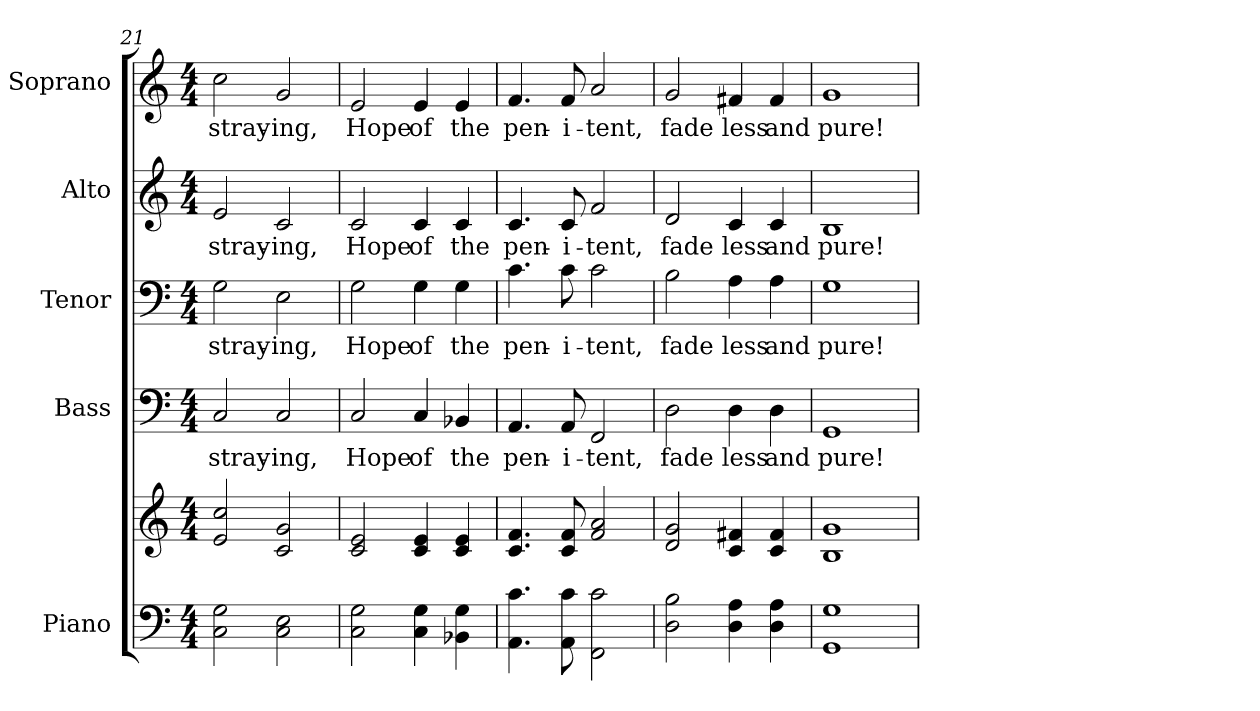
**kern	**kern	**kern	**text	**kern	**text	**kern	**text	**kern	**text
*part5	*part5	*part4	*part4	*part3	*part3	*part2	*part2	*part1	*part1
*staff6	*staff5	*staff4	*staff4	*staff3	*staff3	*staff2	*staff2	*staff1	*staff1
*I"Piano	*	*I"Bass	*	*I"Tenor	*	*I"Alto	*	*I"Soprano	*
*I'Pno.	*	*I'B.	*	*I'T.	*	*I'A.	*	*I'S.	*
*clefF4	*clefG2	*clefF4	*	*clefF4	*	*clefG2	*	*clefG2	*
*k[]	*k[]	*k[]	*	*k[]	*	*k[]	*	*k[]	*
*C:	*C:	*C:	*	*C:	*	*C:	*	*C:	*
*M4/4	*M4/4	*M4/4	*	*M4/4	*	*M4/4	*	*M4/4	*
=21	=21	=21	=21	=21	=21	=21	=21	=21	=21
!	!	!	!LO:LY:b:color=#000000	!	!	!	!	!	!
!	!	!	!	!	!LO:LY:b:color=#000000	!	!	!	!
!	!	!	!	!	!	!	!LO:LY:b:color=#000000	!	!
!	!	!	!	!	!	!	!	!	!LO:LY:b:color=#000000
2Ci\ 2Gi	2ei/ 2cci	2Ci/	stray-	2Gi\	stray-	2ei/	stray-	2cci\	stray-
!	!	!	!LO:LY:b:color=#000000	!	!	!	!	!	!
!	!	!	!	!	!LO:LY:b:color=#000000	!	!	!	!
!	!	!	!	!	!	!	!LO:LY:b:color=#000000	!	!
!	!	!	!	!	!	!	!	!	!LO:LY:b:color=#000000
2Ci\ 2Ei	2ci/ 2gi	2Ci/	-ing,	2Ei\	-ing,	2ci/	-ing,	2gi/	-ing,
=22	=22	=22	=22	=22	=22	=22	=22	=22	=22
!	!	!	!LO:LY:b:color=#000000	!	!	!	!	!	!
!	!	!	!	!	!LO:LY:b:color=#000000	!	!	!	!
!	!	!	!	!	!	!	!LO:LY:b:color=#000000	!	!
!	!	!	!	!	!	!	!	!	!LO:LY:b:color=#000000
2Ci\ 2Gi	2ci/ 2ei	2Ci/	Hope	2Gi\	Hope	2ci/	Hope	2ei/	Hope
!	!	!	!LO:LY:b:color=#000000	!	!	!	!	!	!
!	!	!	!	!	!LO:LY:b:color=#000000	!	!	!	!
!	!	!	!	!	!	!	!LO:LY:b:color=#000000	!	!
!	!	!	!	!	!	!	!	!	!LO:LY:b:color=#000000
4Ci\ 4Gi	4ci/ 4ei	4Ci/	of	4Gi\	of	4ci/	of	4ei/	of
!	!	!	!LO:LY:b:color=#000000	!	!	!	!	!	!
!	!	!	!	!	!LO:LY:b:color=#000000	!	!	!	!
!	!	!	!	!	!	!	!LO:LY:b:color=#000000	!	!
!	!	!	!	!	!	!	!	!	!LO:LY:b:color=#000000
4BB-Xi\ 4Gi	4ci/ 4ei	4BB-Xi/	the	4Gi\	the	4ci/	the	4ei/	the
!!LO:PB:g=z
=23	=23	=23	=23	=23	=23	=23	=23	=23	=23
!	!	!	!LO:LY:b:color=#000000	!	!	!	!	!	!
!	!	!	!	!	!LO:LY:b:color=#000000	!	!	!	!
!	!	!	!	!	!	!	!LO:LY:b:color=#000000	!	!
!	!	!	!	!	!	!	!	!	!LO:LY:b:color=#000000
4.AAi\ 4.ci	4.ci/ 4.fi	4.AAi/	pen-	4.ci\	pen-	4.ci/	pen-	4.fi/	pen-
!	!	!	!LO:LY:b:color=#000000	!	!	!	!	!	!
!	!	!	!	!	!LO:LY:b:color=#000000	!	!	!	!
!	!	!	!	!	!	!	!LO:LY:b:color=#000000	!	!
!	!	!	!	!	!	!	!	!	!LO:LY:b:color=#000000
8AAi\ 8ci	8ci/ 8fi	8AAi/	-i-	8ci\	-i-	8ci/	-i-	8fi/	-i-
!	!	!	!LO:LY:b:color=#000000	!	!	!	!	!	!
!	!	!	!	!	!LO:LY:b:color=#000000	!	!	!	!
!	!	!	!	!	!	!	!LO:LY:b:color=#000000	!	!
!	!	!	!	!	!	!	!	!	!LO:LY:b:color=#000000
2FFi\ 2ci	2fi/ 2ai	2FFi/	-tent,	2ci\	-tent,	2fi/	-tent,	2ai/	-tent,
=24	=24	=24	=24	=24	=24	=24	=24	=24	=24
!	!	!	!LO:LY:b:color=#000000	!	!	!	!	!	!
!	!	!	!	!	!LO:LY:b:color=#000000	!	!	!	!
!	!	!	!	!	!	!	!LO:LY:b:color=#000000	!	!
!	!	!	!	!	!	!	!	!	!LO:LY:b:color=#000000
2Di\ 2Bi	2di/ 2gi	2Di\	fade	2Bi\	fade	2di/	fade	2gi/	fade
!	!	!	!LO:LY:b:color=#000000	!	!	!	!	!	!
!	!	!	!	!	!LO:LY:b:color=#000000	!	!	!	!
!	!	!	!	!	!	!	!LO:LY:b:color=#000000	!	!
!	!	!	!	!	!	!	!	!	!LO:LY:b:color=#000000
4Di\ 4Ai	4ci/ 4f#Xi	4Di\	less	4Ai\	less	4ci/	less	4f#Xi/	less
!	!	!	!LO:LY:b:color=#000000	!	!	!	!	!	!
!	!	!	!	!	!LO:LY:b:color=#000000	!	!	!	!
!	!	!	!	!	!	!	!LO:LY:b:color=#000000	!	!
!	!	!	!	!	!	!	!	!	!LO:LY:b:color=#000000
4Di\ 4Ai	4ci/ 4f#i	4Di\	and	4Ai\	and	4ci/	and	4f#i/	and
=25	=25	=25	=25	=25	=25	=25	=25	=25	=25
!	!	!	!LO:LY:b:color=#000000	!	!	!	!	!	!
!	!	!	!	!	!LO:LY:b:color=#000000	!	!	!	!
!	!	!	!	!	!	!	!LO:LY:b:color=#000000	!	!
!	!	!	!	!	!	!	!	!	!LO:LY:b:color=#000000
1GGi 1Gi	1Bi 1gi	1GGi	pure!	1Gi	pure!	1Bi	pure!	1gi	pure!
=	=	=	=	=	=	=	=	=	=
*-	*-	*-	*-	*-	*-	*-	*-	*-	*-
